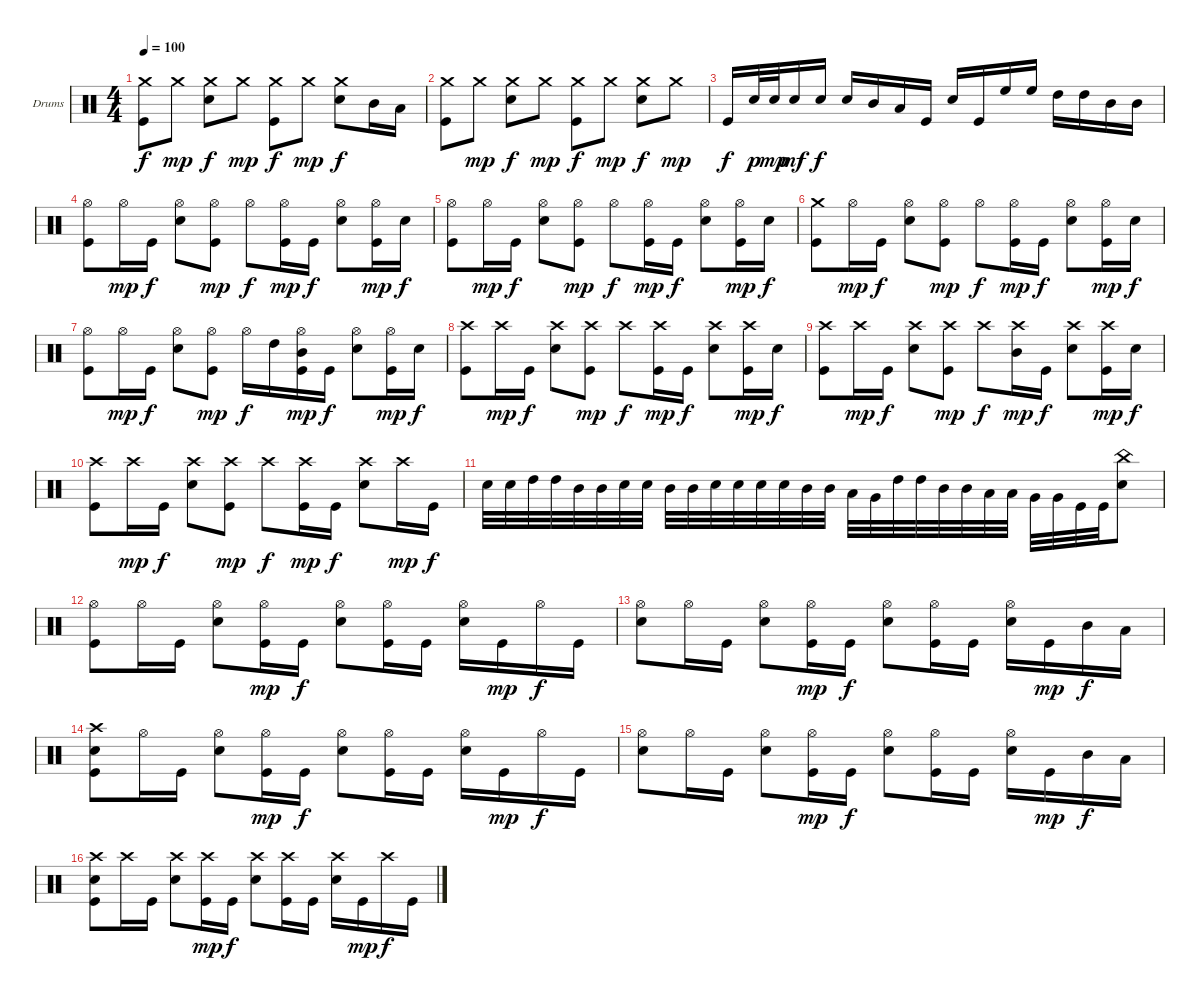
\bracketExtendMode groupsimilarinstruments
\firstSystemTrackNameOrientation horizontal
\otherSystemsTrackNameOrientation horizontal
\track ("Drumkit" "Drums") {instrument percussion}
\staff {score}
\articulation defaults
\ts (4 4)
\tempo 100
\clef neutral
\ks c
("Crash medium (hit)" "Kick (hit)").8{dy f} "Crash medium (hit)".8{dy mp} ("Crash medium (hit)" "Snare (hit) 2").8{dy f} "Crash medium (hit)".8{dy mp} ("Crash medium (hit)" "Kick (hit)").8{dy f} "Crash medium (hit)".8{dy mp} ("Crash medium (hit)" "Snare (hit) 2").8{dy f} "Mid Tom (hit)".16 "Low Tom (hit)".16 |
("Crash medium (hit)" "Kick (hit)").8 "Crash medium (hit)".8{dy mp} ("Crash medium (hit)" "Snare (hit) 2").8{dy f} "Crash medium (hit)".8{dy mp} ("Crash medium (hit)" "Kick (hit)").8{dy f} "Crash medium (hit)".8{dy mp} ("Crash medium (hit)" "Snare (hit) 2").8{dy f} "Crash medium (hit)".8{dy mp} |
"Kick (hit)".16{dy f} "Snare (hit) 2".32{dy p} "Snare (hit) 2".32{dy mp} "Snare (hit) 2".16{dy mf} "Snare (hit) 2".16{dy f} "Snare (hit) 2".16 "Mid Tom (hit)".16 "Low Tom (hit)".16 "Kick (hit)".16 "Snare (hit) 2".16 "Kick (hit)".16 "High Floor Tom (hit)".16 "High Floor Tom (hit)".16 "High Tom (hit)".16 "High Tom (hit)".16 "Mid Tom (hit)".16 "Mid Tom (hit)".16 |
("Hi-Hat (open)" "Kick (hit)").8 "Hi-Hat (open)".16{dy mp} "Kick (hit)".16{dy f} ("Hi-Hat (open)" "Snare (hit) 2").8 ("Hi-Hat (open)" "Kick (hit)").8{dy mp} "Hi-Hat (open)".8{dy f} ("Hi-Hat (open)" "Kick (hit)").16{dy mp} "Kick (hit)".16{dy f} ("Hi-Hat (open)" "Snare (hit) 2").8 ("Hi-Hat (open)" "Kick (hit)").16{dy mp} "Snare (hit) 2".16{dy f} |
("Hi-Hat (open)" "Kick (hit)").8 "Hi-Hat (open)".16{dy mp} "Kick (hit)".16{dy f} ("Hi-Hat (open)" "Snare (hit) 2").8 ("Hi-Hat (open)" "Kick (hit)").8{dy mp} "Hi-Hat (open)".8{dy f} ("Hi-Hat (open)" "Kick (hit)").16{dy mp} "Kick (hit)".16{dy f} ("Hi-Hat (open)" "Snare (hit) 2").8 ("Hi-Hat (open)" "Kick (hit)").16{dy mp} "Snare (hit) 2".16{dy f} |
("Crash medium (hit)" "Kick (hit)").8 "Hi-Hat (open)".16{dy mp} "Kick (hit)".16{dy f} ("Hi-Hat (open)" "Snare (hit) 2").8 ("Hi-Hat (open)" "Kick (hit)").8{dy mp} "Hi-Hat (open)".8{dy f} ("Hi-Hat (open)" "Kick (hit)").16{dy mp} "Kick (hit)".16{dy f} ("Hi-Hat (open)" "Snare (hit) 2").8 ("Hi-Hat (open)" "Kick (hit)").16{dy mp} "Snare (hit) 2".16{dy f} |
("Hi-Hat (open)" "Kick (hit)").8 "Hi-Hat (open)".16{dy mp} "Kick (hit)".16{dy f} ("Hi-Hat (open)" "Snare (hit) 2").8 ("Hi-Hat (open)" "Kick (hit)").8{dy mp} "Hi-Hat (open)".16{dy f} "High Tom (hit)".16 ("Hi-Hat (open)" "Mid Tom (hit)" "Kick (hit)").16{dy mp} "Kick (hit)".16{dy f} ("Hi-Hat (open)" "Snare (hit) 2").8 ("Hi-Hat (open)" "Kick (hit)").16{dy mp} "Snare (hit) 2".16{dy f} |
("Crash high (hit)" "Kick (hit)").8 "Crash high (hit)".16{dy mp} "Kick (hit)".16{dy f} ("Crash high (hit)" "Snare (hit) 2").8 ("Crash high (hit)" "Kick (hit)").8{dy mp} "Crash high (hit)".8{dy f} ("Crash high (hit)" "Kick (hit)").16{dy mp} "Kick (hit)".16{dy f} ("Crash high (hit)" "Snare (hit) 2").8 ("Crash high (hit)" "Kick (hit)").16{dy mp} "Snare (hit) 2".16{dy f} |
("Crash high (hit)" "Kick (hit)").8 "Crash high (hit)".16{dy mp} "Kick (hit)".16{dy f} ("Crash high (hit)" "Snare (hit) 2").8 ("Crash high (hit)" "Kick (hit)").8{dy mp} "Crash high (hit)".8{dy f} ("Crash high (hit)" "Mid Tom (hit)").16{dy mp} "Kick (hit)".16{dy f} ("Crash high (hit)" "Snare (hit) 2").8 ("Crash high (hit)" "Kick (hit)").16{dy mp} "Snare (hit) 2".16{dy f} |
("Crash high (hit)" "Kick (hit)").8 "Crash high (hit)".16{dy mp} "Kick (hit)".16{dy f} ("Crash high (hit)" "Snare (hit) 2").8 ("Crash high (hit)" "Kick (hit)").8{dy mp} "Crash high (hit)".8{dy f} ("Crash high (hit)" "Kick (hit)").16{dy mp} "Kick (hit)".16{dy f} ("Crash high (hit)" "Snare (hit) 2").8 "Crash high (hit)".16{dy mp} "Kick (hit)".16{dy f} |
"Snare (hit) 2".32 "Snare (hit) 2".32 "High Tom (hit)".32 "High Tom (hit)".32 "Mid Tom (hit)".32 "Mid Tom (hit)".32 "Snare (hit) 2".32 "Snare (hit) 2".32 "Mid Tom (hit)".32 "Mid Tom (hit)".32 "Snare (hit) 2".32 "Snare (hit) 2".32 "Snare (hit) 2".32 "Snare (hit) 2".32 "Mid Tom (hit)".32 "Mid Tom (hit)".32 "Low Tom (hit)".32 "Very Low Tom (hit)".32 "High Tom (hit)".32 "High Tom (hit)".32 "Mid Tom (hit)".32 "Mid Tom (hit)".32 "Low Tom (hit)".32 "Low Tom (hit)".32 "Very Low Tom (hit)".32 "Very Low Tom (hit)".32 "Kick (hit)".32 "Kick (hit)".32 ("China (hit)" "Snare (hit) 2").8 |
("Hi-Hat (open)" "Kick (hit)").8 "Hi-Hat (open)".16 "Kick (hit)".16 ("Hi-Hat (open)" "Snare (hit) 2").8 ("Hi-Hat (open)" "Kick (hit)").16{dy mp} "Kick (hit)".16{dy f} ("Hi-Hat (open)" "Snare (hit) 2").8 ("Hi-Hat (open)" "Kick (hit)").16 "Kick (hit)".16 ("Hi-Hat (open)" "Snare (hit) 2").16 "Kick (hit)".16{dy mp} "Hi-Hat (open)".16{dy f} "Kick (hit)".16 |
("Hi-Hat (open)" "Snare (hit) 2").8 "Hi-Hat (open)".16 "Kick (hit)".16 ("Hi-Hat (open)" "Snare (hit) 2").8 ("Hi-Hat (open)" "Kick (hit)").16{dy mp} "Kick (hit)".16{dy f} ("Hi-Hat (open)" "Snare (hit) 2").8 ("Hi-Hat (open)" "Kick (hit)").16 "Kick (hit)".16 ("Hi-Hat (open)" "Snare (hit) 2").16 "Kick (hit)".16{dy mp} "Mid Tom (hit)".16{dy f} "Low Tom (hit)".16 |
("Crash high (hit)" "Snare (hit) 2" "Kick (hit)").8 "Hi-Hat (open)".16 "Kick (hit)".16 ("Hi-Hat (open)" "Snare (hit) 2").8 ("Hi-Hat (open)" "Kick (hit)").16{dy mp} "Kick (hit)".16{dy f} ("Hi-Hat (open)" "Snare (hit) 2").8 ("Hi-Hat (open)" "Kick (hit)").16 "Kick (hit)".16 ("Hi-Hat (open)" "Snare (hit) 2").16 "Kick (hit)".16{dy mp} "Hi-Hat (open)".16{dy f} "Kick (hit)".16 |
("Hi-Hat (open)" "Snare (hit) 2").8 "Hi-Hat (open)".16 "Kick (hit)".16 ("Hi-Hat (open)" "Snare (hit) 2").8 ("Hi-Hat (open)" "Kick (hit)").16{dy mp} "Kick (hit)".16{dy f} ("Hi-Hat (open)" "Snare (hit) 2").8 ("Hi-Hat (open)" "Kick (hit)").16 "Kick (hit)".16 ("Hi-Hat (open)" "Snare (hit) 2").16 "Kick (hit)".16{dy mp} "Mid Tom (hit)".16{dy f} "Low Tom (hit)".16 |
("Crash high (hit)" "Snare (hit) 2" "Kick (hit)").8 "Crash high (hit)".16 "Kick (hit)".16 ("Crash high (hit)" "Snare (hit) 2").8 ("Crash high (hit)" "Kick (hit)").16{dy mp} "Kick (hit)".16{dy f} ("Crash high (hit)" "Snare (hit) 2").8 ("Crash high (hit)" "Kick (hit)").16 "Kick (hit)".16 ("Crash high (hit)" "Snare (hit) 2").16 "Kick (hit)".16{dy mp} "Crash high (hit)".16{dy f} "Kick (hit)".16
